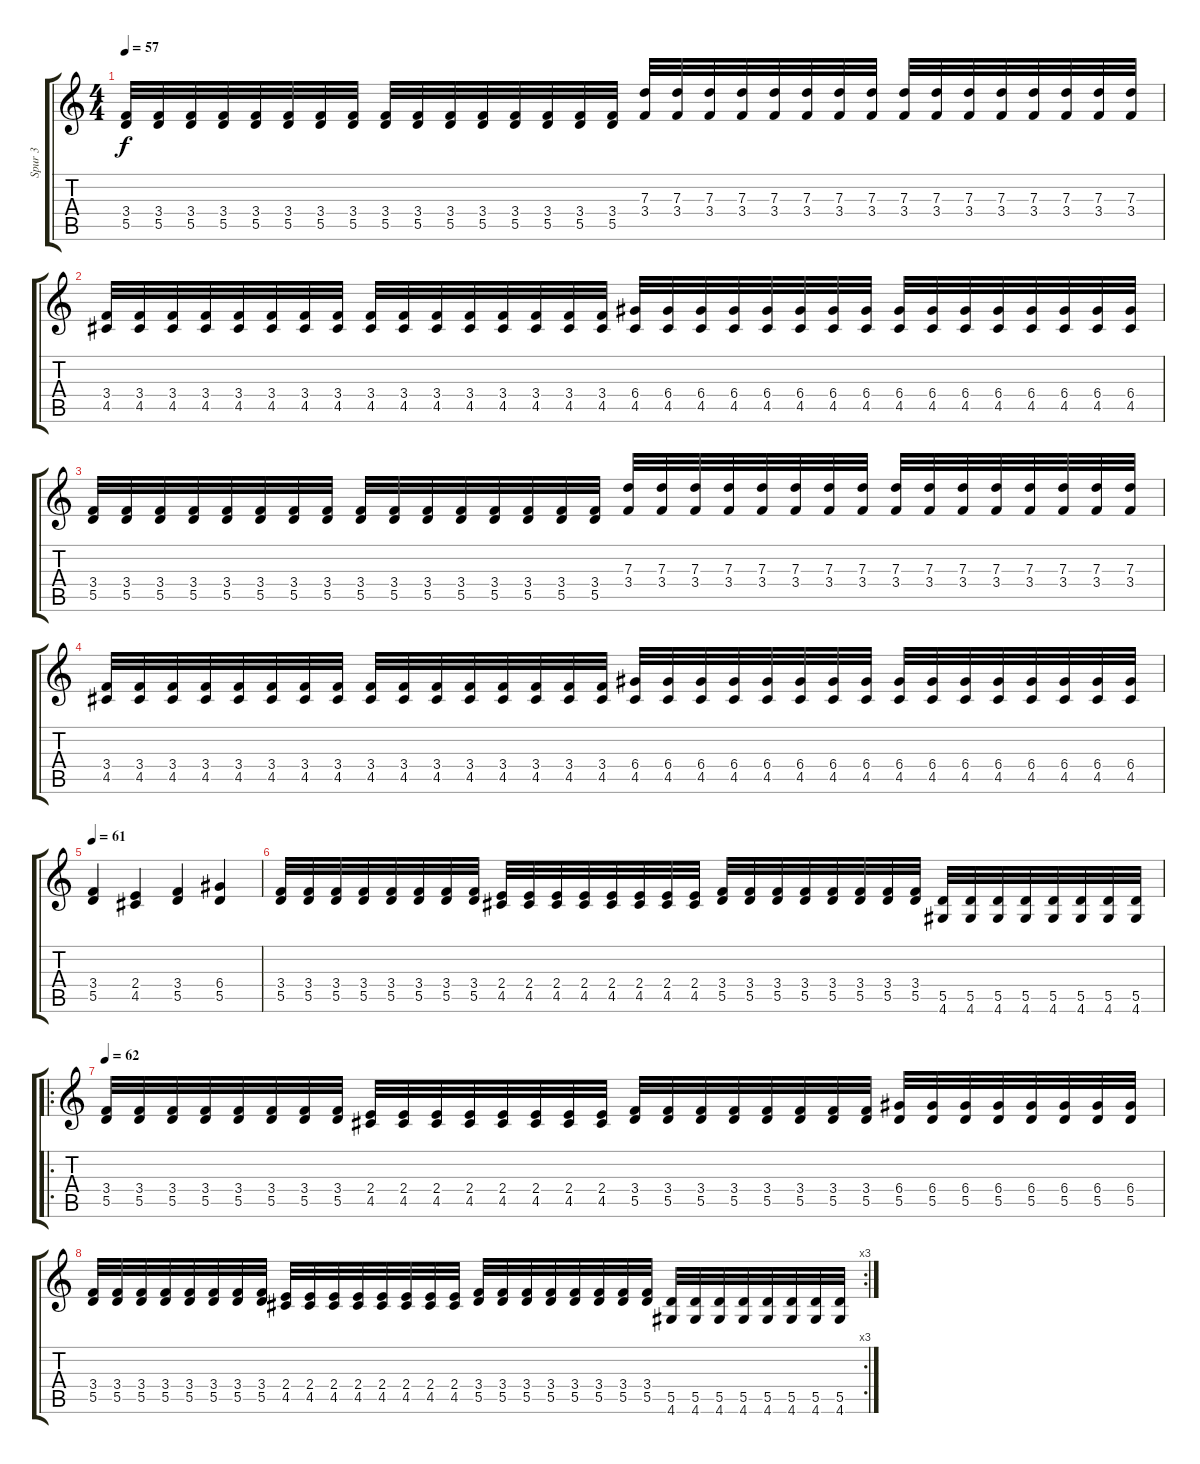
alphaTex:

\track ("Spur 3" "Spur 3") {instrument distortionguitar}
\staff {score tabs}
\tuning (E4 B3 G3 D3 A2 E2) {hide}
\ts (4 4)
\tempo 57
\clef g2
\ks c
(3.4 5.5).32{dy f} (3.4 5.5).32 (3.4 5.5).32 (3.4 5.5).32 (3.4 5.5).32 (3.4 5.5).32 (3.4 5.5).32 (3.4 5.5).32 (3.4 5.5).32 (3.4 5.5).32 (3.4 5.5).32 (3.4 5.5).32 (3.4 5.5).32 (3.4 5.5).32 (3.4 5.5).32 (3.4 5.5).32 (7.3 3.4).32 (7.3 3.4).32 (7.3 3.4).32 (7.3 3.4).32 (7.3 3.4).32 (7.3 3.4).32 (7.3 3.4).32 (7.3 3.4).32 (7.3 3.4).32 (7.3 3.4).32 (7.3 3.4).32 (7.3 3.4).32 (7.3 3.4).32 (7.3 3.4).32 (7.3 3.4).32 (7.3 3.4).32 |
(3.4 4.5).32 (3.4 4.5).32 (3.4 4.5).32 (3.4 4.5).32 (3.4 4.5).32 (3.4 4.5).32 (3.4 4.5).32 (3.4 4.5).32 (3.4 4.5).32 (3.4 4.5).32 (3.4 4.5).32 (3.4 4.5).32 (3.4 4.5).32 (3.4 4.5).32 (3.4 4.5).32 (3.4 4.5).32 (6.4 4.5).32 (6.4 4.5).32 (6.4 4.5).32 (6.4 4.5).32 (6.4 4.5).32 (6.4 4.5).32 (6.4 4.5).32 (6.4 4.5).32 (6.4 4.5).32 (6.4 4.5).32 (6.4 4.5).32 (6.4 4.5).32 (6.4 4.5).32 (6.4 4.5).32 (6.4 4.5).32 (6.4 4.5).32 |
(3.4 5.5).32 (3.4 5.5).32 (3.4 5.5).32 (3.4 5.5).32 (3.4 5.5).32 (3.4 5.5).32 (3.4 5.5).32 (3.4 5.5).32 (3.4 5.5).32 (3.4 5.5).32 (3.4 5.5).32 (3.4 5.5).32 (3.4 5.5).32 (3.4 5.5).32 (3.4 5.5).32 (3.4 5.5).32 (7.3 3.4).32 (7.3 3.4).32 (7.3 3.4).32 (7.3 3.4).32 (7.3 3.4).32 (7.3 3.4).32 (7.3 3.4).32 (7.3 3.4).32 (7.3 3.4).32 (7.3 3.4).32 (7.3 3.4).32 (7.3 3.4).32 (7.3 3.4).32 (7.3 3.4).32 (7.3 3.4).32 (7.3 3.4).32 |
(3.4 4.5).32 (3.4 4.5).32 (3.4 4.5).32 (3.4 4.5).32 (3.4 4.5).32 (3.4 4.5).32 (3.4 4.5).32 (3.4 4.5).32 (3.4 4.5).32 (3.4 4.5).32 (3.4 4.5).32 (3.4 4.5).32 (3.4 4.5).32 (3.4 4.5).32 (3.4 4.5).32 (3.4 4.5).32 (6.4 4.5).32 (6.4 4.5).32 (6.4 4.5).32 (6.4 4.5).32 (6.4 4.5).32 (6.4 4.5).32 (6.4 4.5).32 (6.4 4.5).32 (6.4 4.5).32 (6.4 4.5).32 (6.4 4.5).32 (6.4 4.5).32 (6.4 4.5).32 (6.4 4.5).32 (6.4 4.5).32 (6.4 4.5).32 |
\tempo 61
(3.4 5.5).4 (2.4 4.5).4 (3.4 5.5).4 (6.4 5.5).4 |
(3.4 5.5).32 (3.4 5.5).32 (3.4 5.5).32 (3.4 5.5).32 (3.4 5.5).32 (3.4 5.5).32 (3.4 5.5).32 (3.4 5.5).32 (2.4 4.5).32 (2.4 4.5).32 (2.4 4.5).32 (2.4 4.5).32 (2.4 4.5).32 (2.4 4.5).32 (2.4 4.5).32 (2.4 4.5).32 (3.4 5.5).32 (3.4 5.5).32 (3.4 5.5).32 (3.4 5.5).32 (3.4 5.5).32 (3.4 5.5).32 (3.4 5.5).32 (3.4 5.5).32 (5.5 4.6).32 (5.5 4.6).32 (5.5 4.6).32 (5.5 4.6).32 (5.5 4.6).32 (5.5 4.6).32 (5.5 4.6).32 (5.5 4.6).32 |
\ro
\tempo 62
(3.4 5.5).32 (3.4 5.5).32 (3.4 5.5).32 (3.4 5.5).32 (3.4 5.5).32 (3.4 5.5).32 (3.4 5.5).32 (3.4 5.5).32 (2.4 4.5).32 (2.4 4.5).32 (2.4 4.5).32 (2.4 4.5).32 (2.4 4.5).32 (2.4 4.5).32 (2.4 4.5).32 (2.4 4.5).32 (3.4 5.5).32 (3.4 5.5).32 (3.4 5.5).32 (3.4 5.5).32 (3.4 5.5).32 (3.4 5.5).32 (3.4 5.5).32 (3.4 5.5).32 (6.4 5.5).32 (6.4 5.5).32 (6.4 5.5).32 (6.4 5.5).32 (6.4 5.5).32 (6.4 5.5).32 (6.4 5.5).32 (6.4 5.5).32 |
\rc 3
(3.4 5.5).32 (3.4 5.5).32 (3.4 5.5).32 (3.4 5.5).32 (3.4 5.5).32 (3.4 5.5).32 (3.4 5.5).32 (3.4 5.5).32 (2.4 4.5).32 (2.4 4.5).32 (2.4 4.5).32 (2.4 4.5).32 (2.4 4.5).32 (2.4 4.5).32 (2.4 4.5).32 (2.4 4.5).32 (3.4 5.5).32 (3.4 5.5).32 (3.4 5.5).32 (3.4 5.5).32 (3.4 5.5).32 (3.4 5.5).32 (3.4 5.5).32 (3.4 5.5).32 (5.5 4.6).32 (5.5 4.6).32 (5.5 4.6).32 (5.5 4.6).32 (5.5 4.6).32 (5.5 4.6).32 (5.5 4.6).32 (5.5 4.6).32
